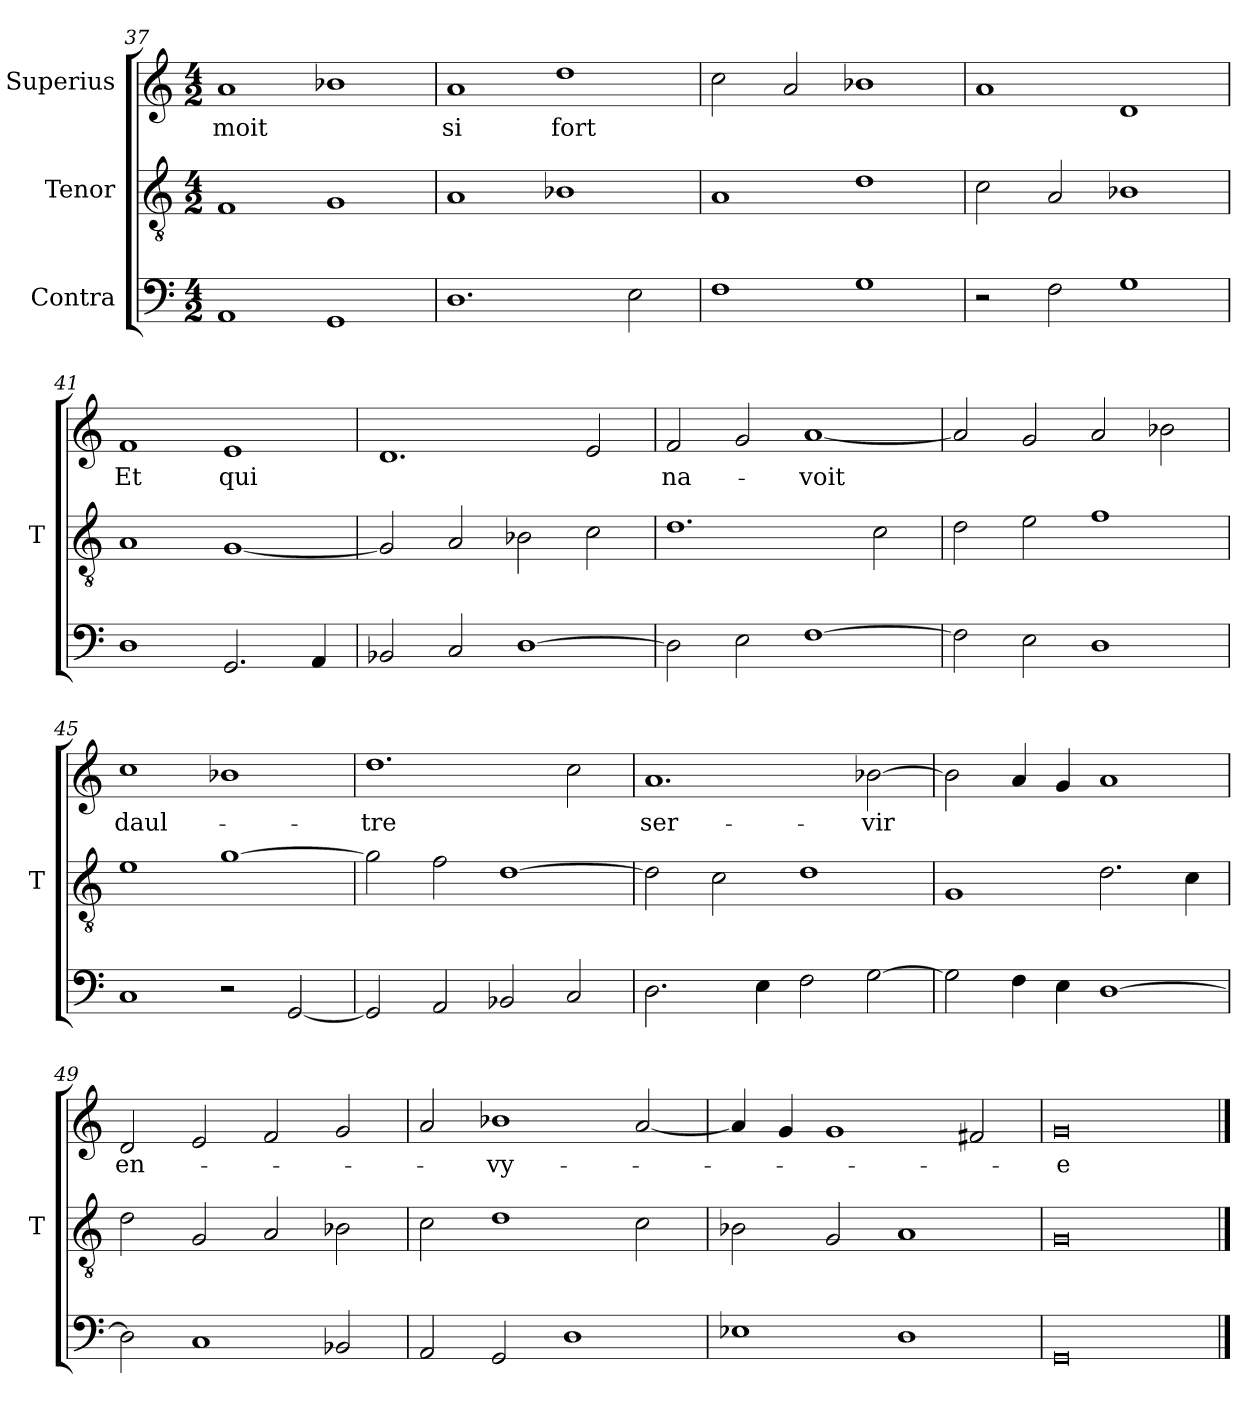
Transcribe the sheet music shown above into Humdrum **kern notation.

**kern	**kern	**kern	**text
*part3	*part2	*part1	*part1
*staff3	*staff2	*staff1	*staff1
*I"Contra	*I"Tenor	*I"Superius	*
*	*I'T	*	*
*clefF4	*clefGv2	*clefG2	*
*M4/2	*M4/2	*M4/2	*
=37	=37	=37	=37
1AA	1F	1a	-moit
1GG	1G	1b-X	.
=38	=38	=38	=38
1.D	1A	1a	-si
.	1B-X	1dd	-fort
2E	.	.	.
=39	=39	=39	=39
1F	1A	2cc	.
.	.	2a	.
1G	1d	1b-X	.
=40	=40	=40	=40
2r	2c	1a	.
2F	2A	.	.
1G	1B-X	1d	.
=41	=41	=41	=41
1D	1A	1f	-Et
2.GG	[1G	1e	-qui
4AA	.	.	.
=42	=42	=42	=42
2BB-X	2G]	1.d	.
2C	2A	.	.
[1D	2B-X	.	.
.	2c	2e	.
=43	=43	=43	=43
2D]	1.d	2f	na-
2E	.	2g	.
[1F	.	[1a	-voit
.	2c	.	.
=44	=44	=44	=44
2F]	2d	2a]	.
2E	2e	2g	.
1D	1f	2a	.
.	.	2b-X	.
=45	=45	=45	=45
1C	1e	1cc	daul-
2r	[1g	1b-X	.
[2GG	.	.	.
=46	=46	=46	=46
2GG]	2g]	1.dd	-tre
2AA	2f	.	.
2BB-X	[1d	.	.
2C	.	2cc	.
=47	=47	=47	=47
2.D	2d]	1.a	ser-
.	2c	.	.
4E	.	.	.
2F	1d	.	.
[2G	.	[2b-X	-vir
=48	=48	=48	=48
2G]	1G	2b-]	.
4F	.	4a	.
4E	.	4g	.
[1D	2.d	1a	.
.	4c	.	.
=49	=49	=49	=49
2D]	2d	2d	en-
1C	2G	2e	.
.	2A	2f	.
2BB-X	2B-X	2g	.
=50	=50	=50	=50
2AA	2c	2a	.
2GG	1d	1b-X	-vy-
1D	.	.	.
.	2c	[2a	.
=51	=51	=51	=51
1E-X	2B-X	4a]	.
.	.	4g	.
.	2G	1g	.
1D	1A	.	.
.	.	2f#X	.
=52	=52	=52	=52
0GG	0G	0g	-e
==	==	==	==
*-	*-	*-	*-
